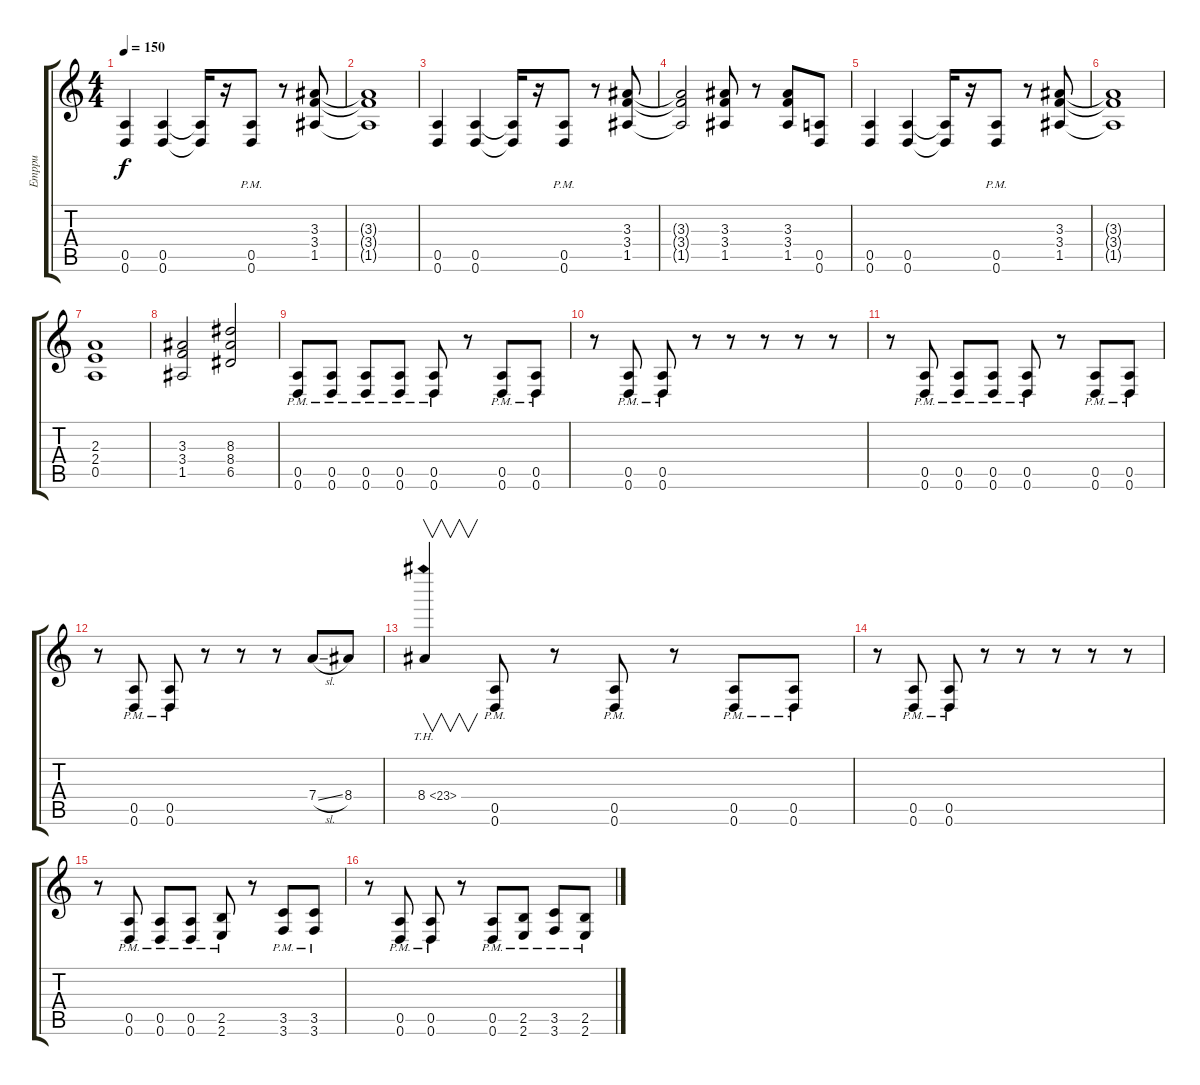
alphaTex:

\track ("Emppu" "Emppu") {instrument distortionguitar}
\staff {score tabs}
\tuning (E4 B3 G3 D3 A2 D2) {hide}
\ts (4 4)
\tempo 150
\clef g2
\ks c
(0.5 0.6).4{dy f} (0.5 0.6).4 (0.5{t} 0.6{t}).16 r.16 (0.5{pm} 0.6{pm}).8 r.8 (3.3 3.4 1.5).8 |
(3.3{t} 3.4{t} 1.5{t}).1 |
(0.5 0.6).4 (0.5 0.6).4 (0.5{t} 0.6{t}).16 r.16 (0.5{pm} 0.6{pm}).8 r.8 (3.3 3.4 1.5).8 |
(3.3{t} 3.4{t} 1.5{t}).2 (3.3 3.4 1.5).8 r.8 (3.3 3.4 1.5).8 (0.5 0.6).8 |
(0.5 0.6).4 (0.5 0.6).4 (0.5{t} 0.6{t}).16 r.16 (0.5{pm} 0.6{pm}).8 r.8 (3.3 3.4 1.5).8 |
(3.3{t} 3.4{t} 1.5{t}).1 |
(2.3 2.4 0.5).1 |
(3.3 3.4 1.5).2 (8.3 8.4 6.5).2 |
(0.5{pm} 0.6{pm}).8 (0.5{pm} 0.6{pm}).8 (0.5{pm} 0.6{pm}).8 (0.5{pm} 0.6{pm}).8 (0.5{pm} 0.6{pm}).8 r.8 (0.5{pm} 0.6{pm}).8 (0.5{pm} 0.6{pm}).8 |
r.8 (0.5{pm} 0.6{pm}).8 (0.5{pm} 0.6{pm}).8 r.8 r.8 r.8 r.8 r.8 |
r.8 (0.5{pm} 0.6{pm}).8 (0.5{pm} 0.6{pm}).8 (0.5{pm} 0.6{pm}).8 (0.5{pm} 0.6{pm}).8 r.8 (0.5{pm} 0.6{pm}).8 (0.5{pm} 0.6{pm}).8 |
r.8 (0.5{pm} 0.6{pm}).8 (0.5{pm} 0.6{pm}).8 r.8 r.8 r.8 7.4{sl}.8 8.4.8 |
8.4{th 15}.4{v} (0.5{pm} 0.6{pm}).8 r.8 (0.5{pm} 0.6{pm}).8 r.8 (0.5{pm} 0.6{pm}).8 (0.5{pm} 0.6{pm}).8 |
r.8 (0.5{pm} 0.6{pm}).8 (0.5{pm} 0.6{pm}).8 r.8 r.8 r.8 r.8 r.8 |
r.8 (0.5{pm} 0.6{pm}).8 (0.5{pm} 0.6{pm}).8 (0.5{pm} 0.6{pm}).8 (2.5{pm} 2.6{pm}).8 r.8 (3.5{pm} 3.6{pm}).8 (3.5{pm} 3.6{pm}).8 |
r.8 (0.5{pm} 0.6{pm}).8 (0.5{pm} 0.6{pm}).8 r.8 (0.5{pm} 0.6{pm}).8 (2.5{pm} 2.6{pm}).8 (3.5{pm} 3.6{pm}).8 (2.5{pm} 2.6{pm}).8
